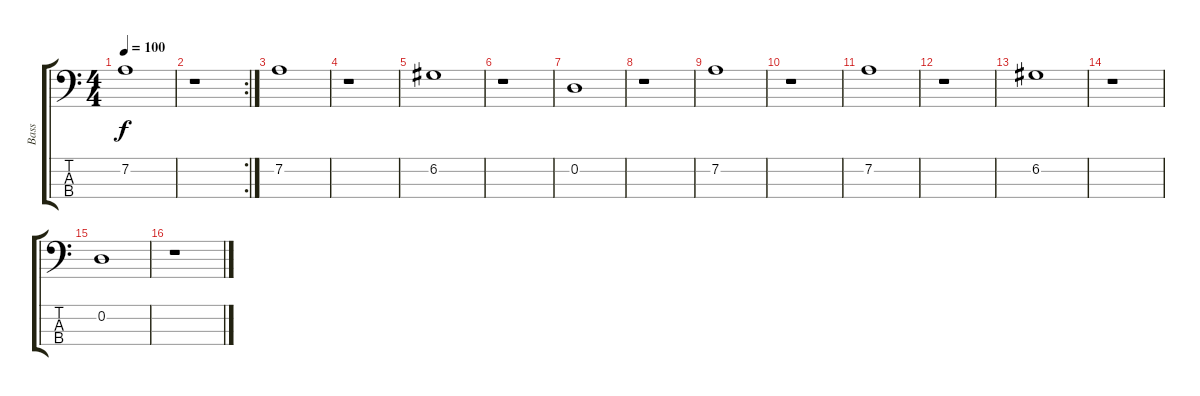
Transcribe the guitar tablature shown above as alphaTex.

\track ("Bass" "Bass") {instrument electricbassfinger}
\staff {score tabs}
\tuning (G2 D2 A1 E1) {hide}
\ts (4 4)
\tempo 100
\clef f4
\ks c
7.2.1{dy f} |
\rc 2
r.1 |
7.2.1 |
r.1 |
6.2.1 |
r.1 |
0.2.1 |
r.1 |
7.2.1 |
r.1 |
7.2.1 |
r.1 |
6.2.1 |
r.1 |
0.2.1 |
r.1
